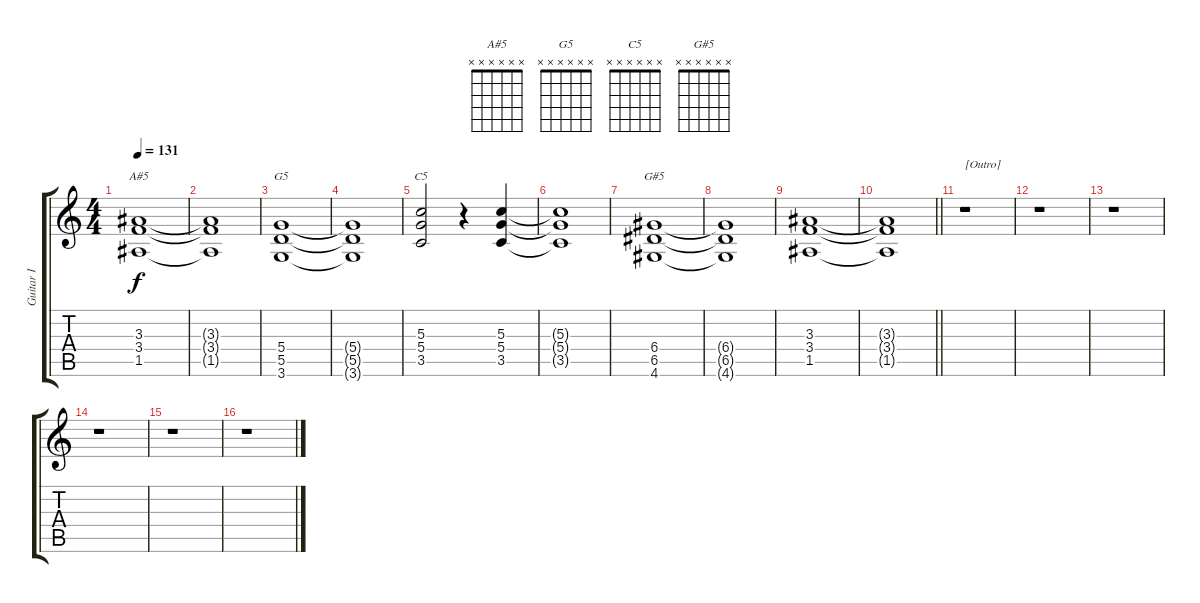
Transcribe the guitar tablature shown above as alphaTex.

\track ("Guitar I" "Guitar I") {instrument acousticguitarsteel}
\staff {score tabs}
\tuning (E4 B3 G3 D3 A2 E2) {hide}
\chord ("A#5" x x x x x x)
\chord ("G5" x x x x x x)
\chord ("C5" x x x x x x)
\chord ("G#5" x x x x x x)
\ts (4 4)
\tempo 131
\clef g2
\ks c
(3.3 3.4 1.5).1{ch "A#5" dy f} |
(3.3{t} 3.4{t} 1.5{t}).1 |
(5.4 5.5 3.6).1{ch "G5"} |
(5.4{t} 5.5{t} 3.6{t}).1 |
(5.3 5.4 3.5).2{ch "C5"} r.4 (5.3 5.4 3.5).4 |
(5.3{t} 5.4{t} 3.5{t}).1 |
(6.4 6.5 4.6).1{ch "G#5"} |
(6.4{t} 6.5{t} 4.6{t}).1 |
(3.3 3.4 1.5).1 |
\barLineRight lightlight
(3.3{t} 3.4{t} 1.5{t}).1 |
r.1{txt "[Outro]"} |
r.1 |
r.1 |
r.1 |
r.1 |
r.1
